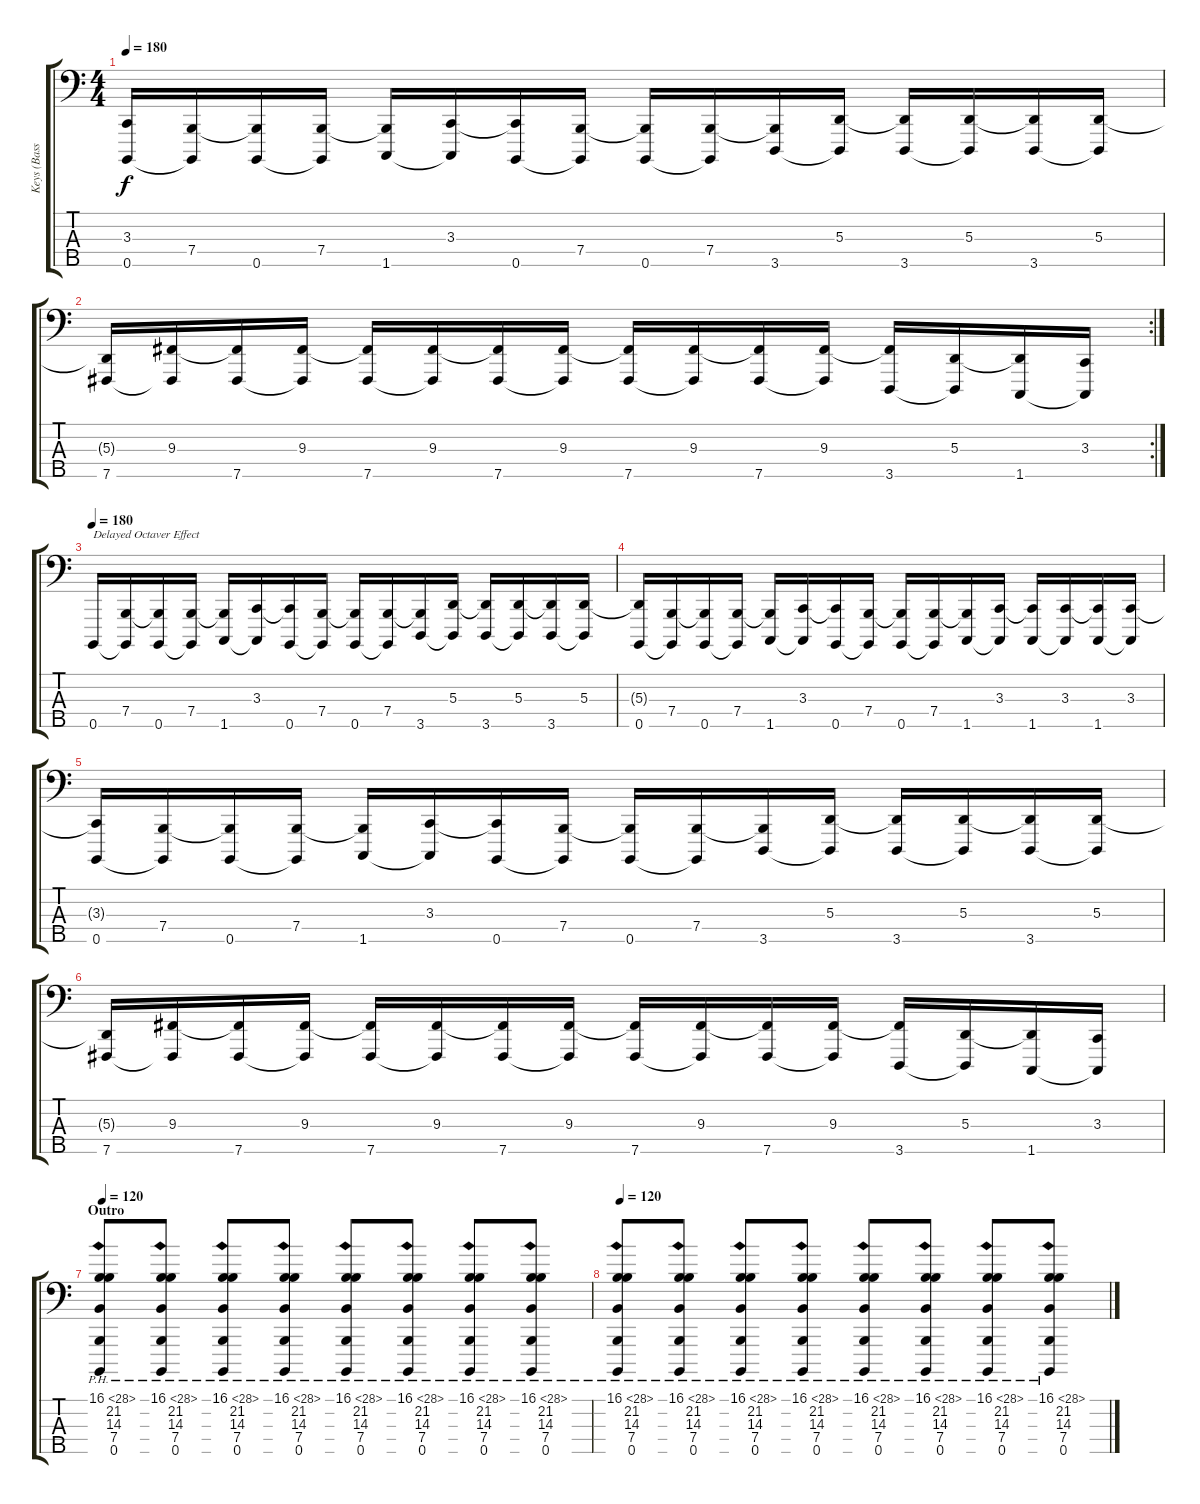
\track ("Keys (Bass)" "Keys (Bass") {instrument pad1newage}
\staff {score tabs}
\tuning (G2 D2 A1 E1 B0) {hide}
\ts (4 4)
\tempo 180
\clef f4
\ks c
(3.3{t} 0.5).16{dy f} (7.4 0.5{t}).16 (7.4{t} 0.5).16 (7.4 0.5{t}).16 (7.4{t} 1.5).16 (3.3 1.5{t}).16 (3.3{t} 0.5).16 (7.4 0.5{t}).16 (7.4{t} 0.5).16 (7.4 0.5{t}).16 (7.4{t} 3.5).16 (5.3 3.5{t}).16 (5.3{t} 3.5).16 (5.3 3.5{t}).16 (5.3{t} 3.5).16 (5.3 3.5{t}).16 |
\rc 2
(5.3{t} 7.5).16 (9.3 7.5{t}).16 (9.3{t} 7.5).16 (9.3 7.5{t}).16 (9.3{t} 7.5).16 (9.3 7.5{t}).16 (9.3{t} 7.5).16 (9.3 7.5{t}).16 (9.3{t} 7.5).16 (9.3 7.5{t}).16 (9.3{t} 7.5).16 (9.3 7.5{t}).16 (9.3{t} 3.5).16 (5.3 3.5{t}).16 (5.3{t} 1.5).16 (3.3 1.5{t}).16 |
\tempo 180
0.5.16{txt "Delayed Octaver Effect" volume 13 instrument lead8bassandlead} (7.4 0.5{t}).16 (7.4{t} 0.5).16 (7.4 0.5{t}).16 (7.4{t} 1.5).16 (3.3 1.5{t}).16 (3.3{t} 0.5).16 (7.4 0.5{t}).16 (7.4{t} 0.5).16 (7.4 0.5{t}).16 (7.4{t} 3.5).16 (5.3 3.5{t}).16 (5.3{t} 3.5).16 (5.3 3.5{t}).16 (5.3{t} 3.5).16 (5.3 3.5{t}).16 |
(5.3{t} 0.5).16 (7.4 0.5{t}).16 (7.4{t} 0.5).16 (7.4 0.5{t}).16 (7.4{t} 1.5).16 (3.3 1.5{t}).16 (3.3{t} 0.5).16 (7.4 0.5{t}).16 (7.4{t} 0.5).16 (7.4 0.5{t}).16 (7.4{t} 1.5).16 (3.3 1.5{t}).16 (3.3{t} 1.5).16 (3.3 1.5{t}).16 (3.3{t} 1.5).16 (3.3 1.5{t}).16 |
(3.3{t} 0.5).16 (7.4 0.5{t}).16 (7.4{t} 0.5).16 (7.4 0.5{t}).16 (7.4{t} 1.5).16 (3.3 1.5{t}).16 (3.3{t} 0.5).16 (7.4 0.5{t}).16 (7.4{t} 0.5).16 (7.4 0.5{t}).16 (7.4{t} 3.5).16 (5.3 3.5{t}).16 (5.3{t} 3.5).16 (5.3 3.5{t}).16 (5.3{t} 3.5).16 (5.3 3.5{t}).16 |
(5.3{t} 7.5).16 (9.3 7.5{t}).16 (9.3{t} 7.5).16 (9.3 7.5{t}).16 (9.3{t} 7.5).16 (9.3 7.5{t}).16 (9.3{t} 7.5).16 (9.3 7.5{t}).16 (9.3{t} 7.5).16 (9.3 7.5{t}).16 (9.3{t} 7.5).16 (9.3 7.5{t}).16 (9.3{t} 3.5).16 (5.3 3.5{t}).16 (5.3{t} 1.5).16 (3.3 1.5{t}).16 |
\section ("" "Outro")
\tempo 120
(16.1{ph 12} 21.2 14.3 7.4 0.5).8{instrument pad1newage} (16.1{ph 12} 21.2 14.3 7.4 0.5).8 (16.1{ph 12} 21.2 14.3 7.4 0.5).8 (16.1{ph 12} 21.2 14.3 7.4 0.5).8 (16.1{ph 12} 21.2 14.3 7.4 0.5).8 (16.1{ph 12} 21.2 14.3 7.4 0.5).8 (16.1{ph 12} 21.2 14.3 7.4 0.5).8 (16.1{ph 12} 21.2 14.3 7.4 0.5).8 |
\tempo 120
(16.1{ph 12} 21.2 14.3 7.4 0.5).8{instrument pad1newage} (16.1{ph 12} 21.2 14.3 7.4 0.5).8 (16.1{ph 12} 21.2 14.3 7.4 0.5).8 (16.1{ph 12} 21.2 14.3 7.4 0.5).8 (16.1{ph 12} 21.2 14.3 7.4 0.5).8 (16.1{ph 12} 21.2 14.3 7.4 0.5).8 (16.1{ph 12} 21.2 14.3 7.4 0.5).8 (16.1{ph 12} 21.2 14.3 7.4 0.5).8
